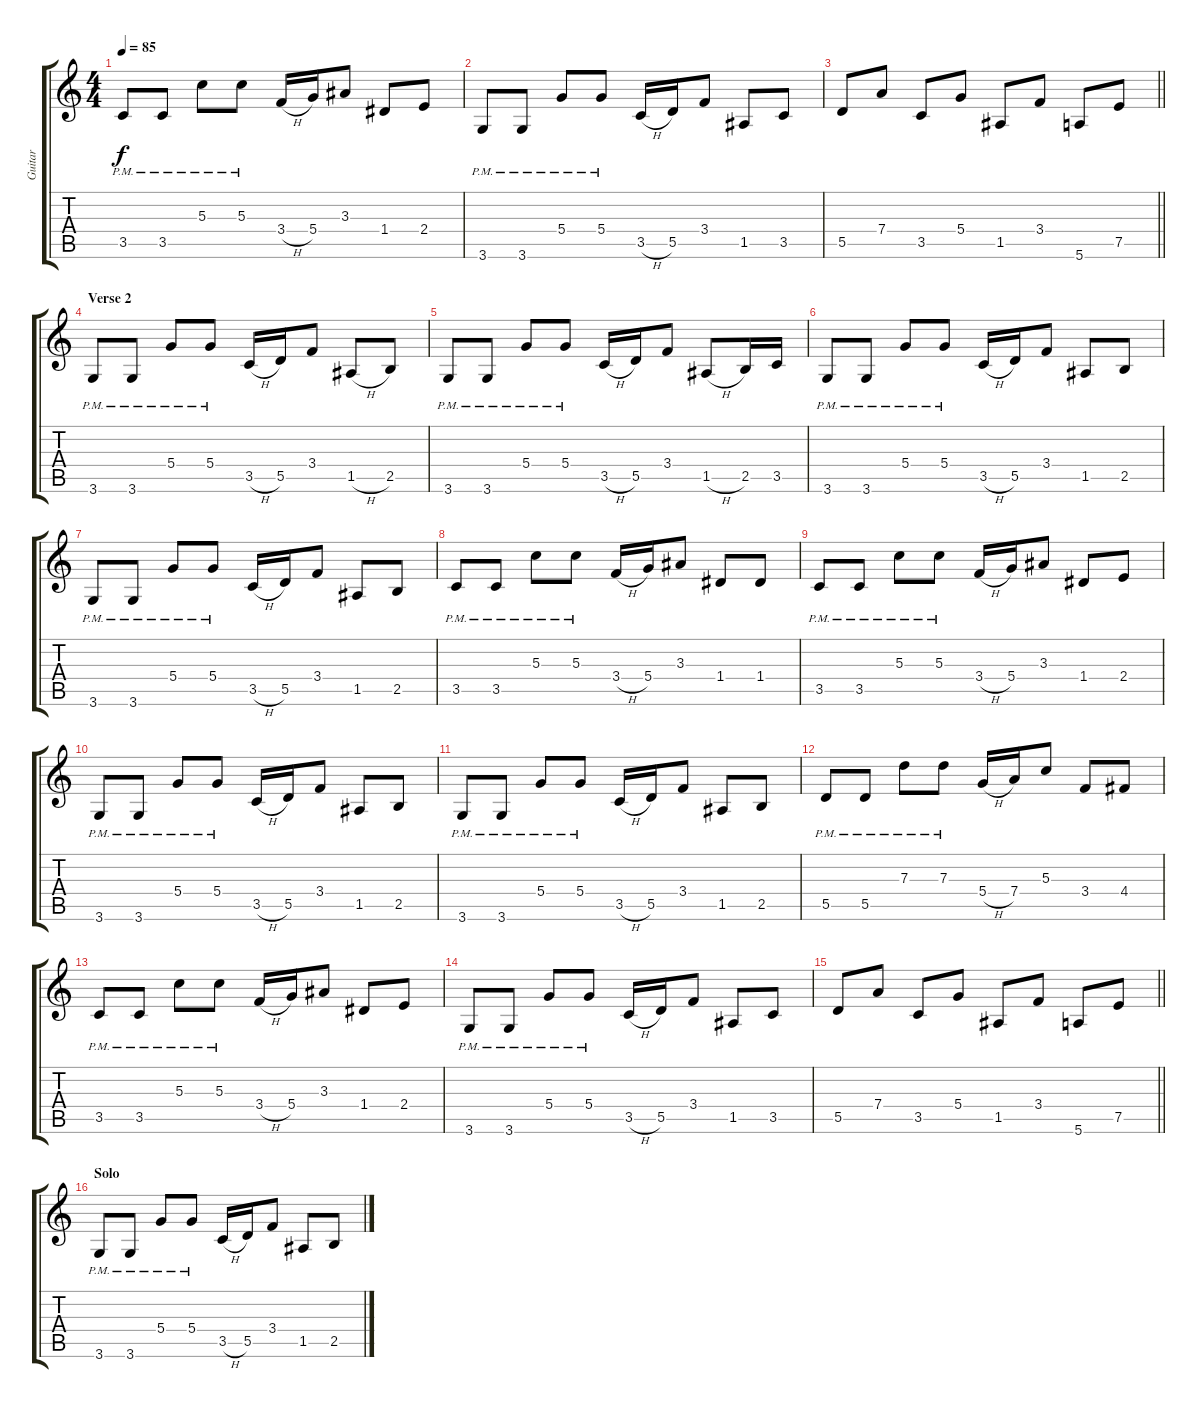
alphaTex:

\track ("Guitar" "Guitar") {instrument overdrivenguitar}
\staff {score tabs}
\tuning (E4 B3 G3 D3 A2 E2) {hide}
\ts (4 4)
\tempo 85
\clef g2
\ks c
3.5{pm}.8{dy f} 3.5{pm}.8 5.3{pm}.8 5.3{pm}.8 3.4{h}.16 5.4.16 3.3.8 1.4.8 2.4.8 |
3.6{pm}.8 3.6{pm}.8 5.4{pm}.8 5.4{pm}.8 3.5{h}.16 5.5.16 3.4.8 1.5.8 3.5.8 |
\barLineRight lightlight
5.5.8 7.4.8 3.5.8 5.4.8 1.5.8 3.4.8 5.6.8 7.5.8 |
\section ("" "Verse 2")
3.6{pm}.8 3.6{pm}.8 5.4{pm}.8 5.4{pm}.8 3.5{h}.16 5.5.16 3.4.8 1.5{h}.8 2.5.8 |
3.6{pm}.8 3.6{pm}.8 5.4{pm}.8 5.4{pm}.8 3.5{h}.16 5.5.16 3.4.8 1.5{h}.8 2.5.16 3.5.16 |
3.6{pm}.8 3.6{pm}.8 5.4{pm}.8 5.4{pm}.8 3.5{h}.16 5.5.16 3.4.8 1.5.8 2.5.8 |
3.6{pm}.8 3.6{pm}.8 5.4{pm}.8 5.4{pm}.8 3.5{h}.16 5.5.16 3.4.8 1.5.8 2.5.8 |
3.5{pm}.8 3.5{pm}.8 5.3{pm}.8 5.3{pm}.8 3.4{h}.16 5.4.16 3.3.8 1.4.8 1.4.8 |
3.5{pm}.8 3.5{pm}.8 5.3{pm}.8 5.3{pm}.8 3.4{h}.16 5.4.16 3.3.8 1.4.8 2.4.8 |
3.6{pm}.8 3.6{pm}.8 5.4{pm}.8 5.4{pm}.8 3.5{h}.16 5.5.16 3.4.8 1.5.8 2.5.8 |
3.6{pm}.8 3.6{pm}.8 5.4{pm}.8 5.4{pm}.8 3.5{h}.16 5.5.16 3.4.8 1.5.8 2.5.8 |
5.5{pm}.8 5.5{pm}.8 7.3{pm}.8 7.3{pm}.8 5.4{h}.16 7.4.16 5.3.8 3.4.8 4.4.8 |
3.5{pm}.8 3.5{pm}.8 5.3{pm}.8 5.3{pm}.8 3.4{h}.16 5.4.16 3.3.8 1.4.8 2.4.8 |
3.6{pm}.8 3.6{pm}.8 5.4{pm}.8 5.4{pm}.8 3.5{h}.16 5.5.16 3.4.8 1.5.8 3.5.8 |
\barLineRight lightlight
5.5.8 7.4.8 3.5.8 5.4.8 1.5.8 3.4.8 5.6.8 7.5.8 |
\section ("" "Solo")
3.6{pm}.8 3.6{pm}.8 5.4{pm}.8 5.4{pm}.8 3.5{h}.16 5.5.16 3.4.8 1.5.8 2.5.8
